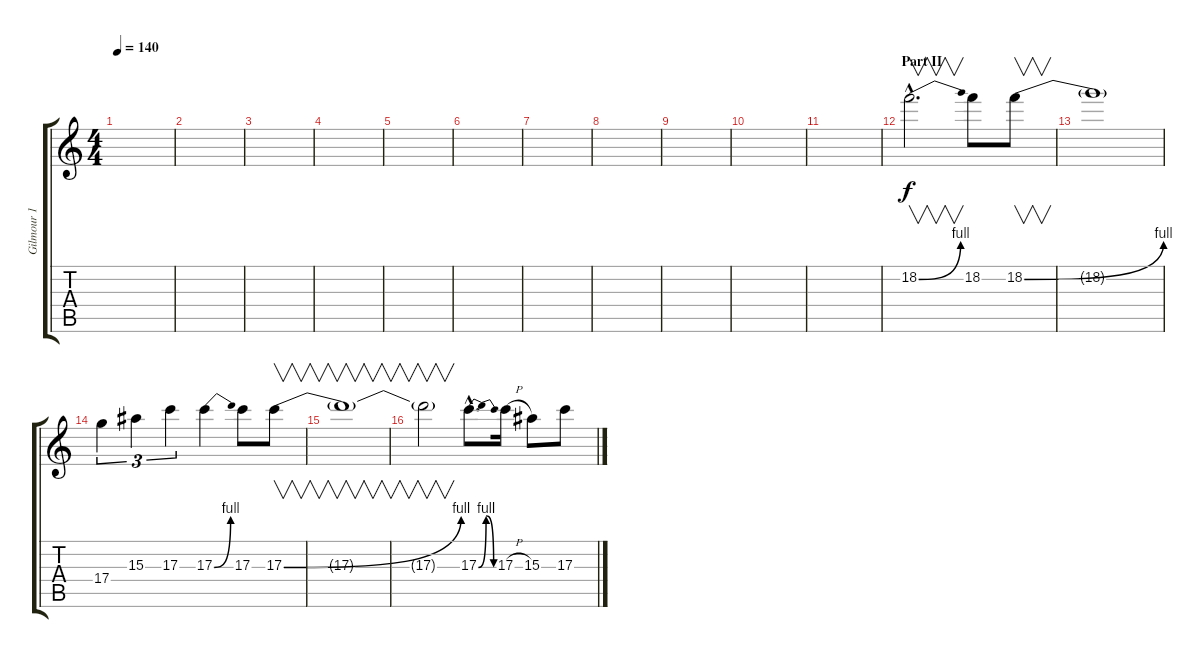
\track ("Gilmour 1" "Gilmour 1") {instrument electricguitarclean}
\staff {score tabs}
\tuning (E4 B3 G3 D3 A2 E2) {hide}
\ts (4 4)
\tempo 140
\clef g2
\ks c
|
|
|
|
|
|
|
|
|
|
|
\section ("" "Part II")
18.2{be (bend 0 0 60 4) hac}.2{v d} 18.2.8 18.2{be (bend 0 0 60 4)}.8{v} |
18.2{t}.1 |
17.4.4{tu (3 2)} 15.3.4{tu (3 2)} 17.3.4{tu (3 2)} 17.3{be (bend 0 0 60 4)}.4 17.3.8 17.3{be (bend 0 0 60 4)}.8{v} |
17.3{t}.1{v} |
17.3{t}.2{v} 17.3{be (bendrelease 0 0 30 4 30 4 60 0) hac}.8{d} 17.3{h}.16 15.3.8 17.3.8
